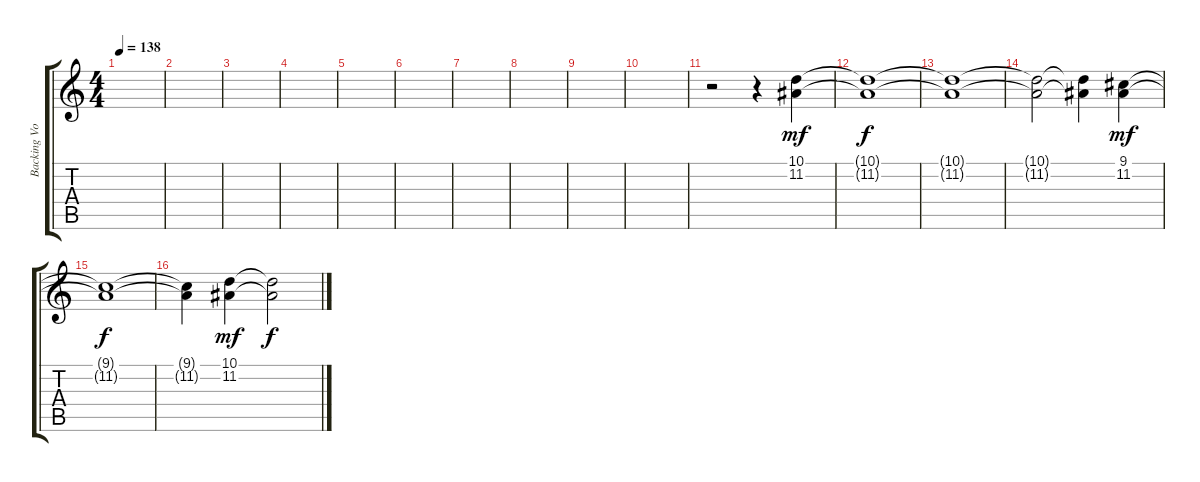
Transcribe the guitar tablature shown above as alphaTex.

\track ("Backing Vocal" "Backing Vo") {instrument voiceoohs}
\staff {score tabs}
\tuning (E4 B3 G3 D3 A2 E2) {hide}
\ts (4 4)
\tempo 138
\clef g2
\ks c
|
|
|
|
|
|
|
|
|
|
r.2 r.4 (10.1 11.2).4{dy mf instrument voiceoohs} |
(10.1{t} 11.2{t}).1{dy f} |
(10.1{t} 11.2{t}).1 |
(10.1{t} 11.2{t}).2 (10.1{t} 11.2{t}).4 (9.1 11.2).4{dy mf} |
(9.1{t} 11.2{t}).1{dy f} |
(9.1{t} 11.2{t}).4 (10.1 11.2).4{dy mf} (10.1{t} 11.2{t}).2{dy f}
